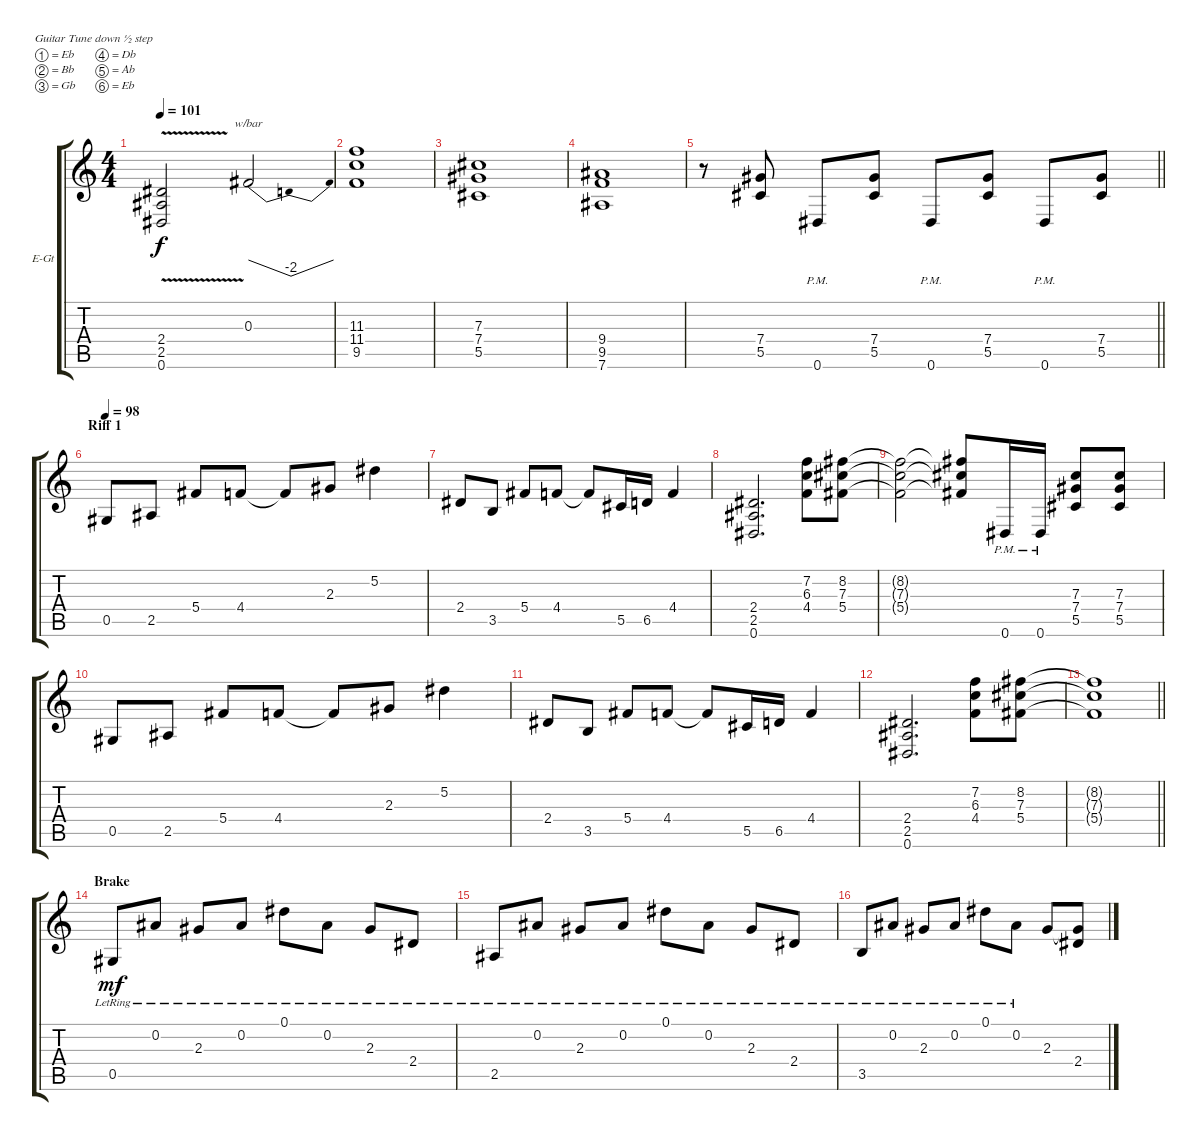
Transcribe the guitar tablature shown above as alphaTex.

\bracketExtendMode groupsimilarinstruments
\firstSystemTrackNameOrientation horizontal
\otherSystemsTrackNameOrientation horizontal
\track ("Guitar 1" "E-Gt") {instrument overdrivenguitar}
\staff {score tabs}
\tuning (Eb4 Bb3 Gb3 Db3 Ab2 Eb2)
\ts (4 4)
\tempo 101
\clef g2
\ks c
(2.4{v} 2.5{v} 0.6{v}).2{dy f} 0.3.2{tbe (dip default 0 0 30 -8 60 0)} |
(11.3 11.4 9.5).1 |
(7.3 7.4 5.5).1 |
(9.4 9.5 7.6).1 |
\barLineRight lightlight
r.8 (7.4 5.5).8 0.6{pm}.8 (7.4 5.5).8 0.6{pm}.8 (7.4 5.5).8 0.6{pm}.8 (7.4 5.5).8 |
\section ("" "Riff 1")
\tempo 98
0.5.8 2.5.8 5.4.8 4.4.8 4.4{t}.8 2.3.8 5.2.4 |
2.4.8 3.5.8 5.4.8 4.4.8 4.4{t}.8 5.5.16 6.5.16 4.4.4 |
(2.4 2.5 0.6).2{d} (7.2 6.3 4.4).8 (8.2 7.3 5.4).8 |
(8.2{t} 7.3{t} 5.4{t}).2 (8.2{t} 7.3{t} 5.4{t}).8 0.6{pm}.16 0.6{pm}.16 (7.3 7.4 5.5).8 (7.3 7.4 5.5).8 |
0.5.8 2.5.8 5.4.8 4.4.8 4.4{t}.8 2.3.8 5.2.4 |
2.4.8 3.5.8 5.4.8 4.4.8 4.4{t}.8 5.5.16 6.5.16 4.4.4 |
(2.4 2.5 0.6).2{d} (7.2 6.3 4.4).8 (8.2 7.3 5.4).8 |
\barLineRight lightlight
(8.2{t} 7.3{t} 5.4{t}).1 |
\section ("" "Brake")
0.5{lr}.8{dy mf} 0.2{lr}.8 2.3{lr}.8 0.2{lr}.8 0.1{lr}.8 0.2{lr}.8 2.3{lr}.8 2.4{lr}.8 |
2.5{lr}.8 0.2{lr}.8 2.3{lr}.8 0.2{lr}.8 0.1{lr}.8 0.2{lr}.8 2.3{lr}.8 2.4{lr}.8 |
3.5{lr}.8 0.2{lr}.8 2.3{lr}.8 0.2{lr}.8 0.1{lr}.8 0.2{lr}.8 2.3.8 (2.3{t} 2.4).8
